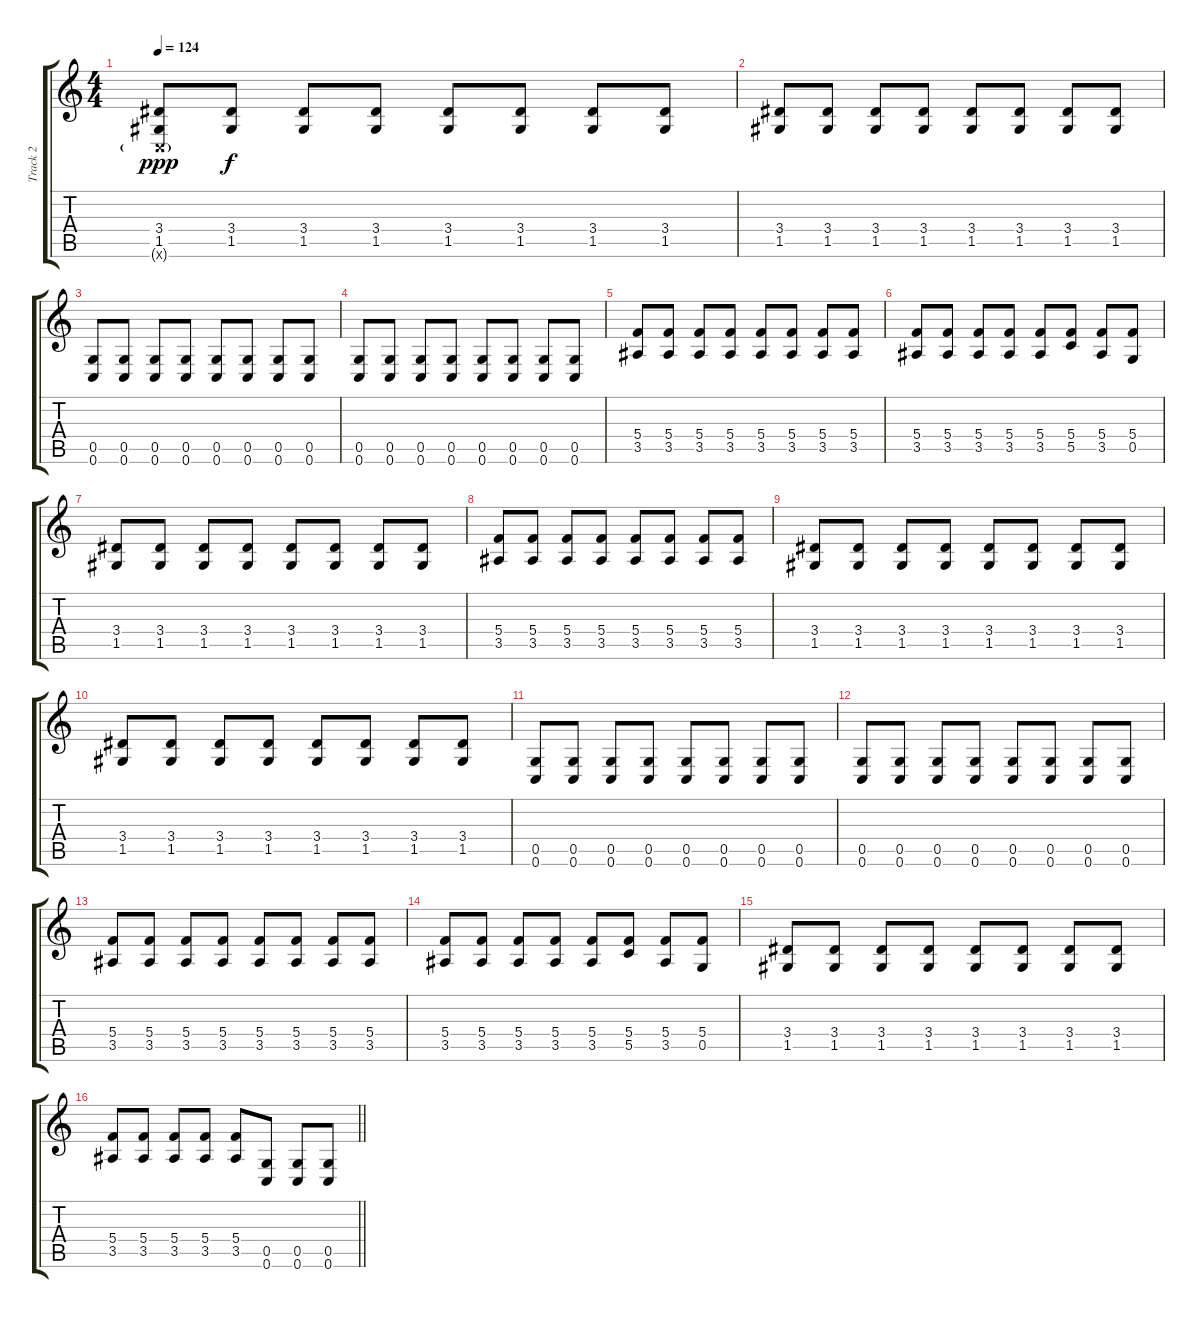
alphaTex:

\track ("Track 2" "Track 2") {instrument distortionguitar}
\staff {score tabs}
\tuning (D4 A3 F3 C3 G2 C2) {hide}
\ts (4 4)
\tempo 124
\clef g2
\ks c
(3.4 1.5 0.6{g x}).8{dy ppp} (3.4 1.5).8{dy f} (3.4 1.5).8 (3.4 1.5).8 (3.4 1.5).8 (3.4 1.5).8 (3.4 1.5).8 (3.4 1.5).8 |
(3.4 1.5).8 (3.4 1.5).8 (3.4 1.5).8 (3.4 1.5).8 (3.4 1.5).8 (3.4 1.5).8 (3.4 1.5).8 (3.4 1.5).8 |
(0.5 0.6).8 (0.5 0.6).8 (0.5 0.6).8 (0.5 0.6).8 (0.5 0.6).8 (0.5 0.6).8 (0.5 0.6).8 (0.5 0.6).8 |
(0.5 0.6).8 (0.5 0.6).8 (0.5 0.6).8 (0.5 0.6).8 (0.5 0.6).8 (0.5 0.6).8 (0.5 0.6).8 (0.5 0.6).8 |
(5.4 3.5).8 (5.4 3.5).8 (5.4 3.5).8 (5.4 3.5).8 (5.4 3.5).8 (5.4 3.5).8 (5.4 3.5).8 (5.4 3.5).8 |
(5.4 3.5).8 (5.4 3.5).8 (5.4 3.5).8 (5.4 3.5).8 (5.4 3.5).8 (5.4 5.5).8 (5.4 3.5).8 (5.4 0.5).8 |
(3.4 1.5).8 (3.4 1.5).8 (3.4 1.5).8 (3.4 1.5).8 (3.4 1.5).8 (3.4 1.5).8 (3.4 1.5).8 (3.4 1.5).8 |
(5.4 3.5).8 (5.4 3.5).8 (5.4 3.5).8 (5.4 3.5).8 (5.4 3.5).8 (5.4 3.5).8 (5.4 3.5).8 (5.4 3.5).8 |
(3.4 1.5).8 (3.4 1.5).8 (3.4 1.5).8 (3.4 1.5).8 (3.4 1.5).8 (3.4 1.5).8 (3.4 1.5).8 (3.4 1.5).8 |
(3.4 1.5).8 (3.4 1.5).8 (3.4 1.5).8 (3.4 1.5).8 (3.4 1.5).8 (3.4 1.5).8 (3.4 1.5).8 (3.4 1.5).8 |
(0.5 0.6).8 (0.5 0.6).8 (0.5 0.6).8 (0.5 0.6).8 (0.5 0.6).8 (0.5 0.6).8 (0.5 0.6).8 (0.5 0.6).8 |
(0.5 0.6).8 (0.5 0.6).8 (0.5 0.6).8 (0.5 0.6).8 (0.5 0.6).8 (0.5 0.6).8 (0.5 0.6).8 (0.5 0.6).8 |
(5.4 3.5).8 (5.4 3.5).8 (5.4 3.5).8 (5.4 3.5).8 (5.4 3.5).8 (5.4 3.5).8 (5.4 3.5).8 (5.4 3.5).8 |
(5.4 3.5).8 (5.4 3.5).8 (5.4 3.5).8 (5.4 3.5).8 (5.4 3.5).8 (5.4 5.5).8 (5.4 3.5).8 (5.4 0.5).8 |
(3.4 1.5).8 (3.4 1.5).8 (3.4 1.5).8 (3.4 1.5).8 (3.4 1.5).8 (3.4 1.5).8 (3.4 1.5).8 (3.4 1.5).8 |
\barLineRight lightlight
(5.4 3.5).8 (5.4 3.5).8 (5.4 3.5).8 (5.4 3.5).8 (5.4 3.5).8 (0.5 0.6).8 (0.5 0.6).8 (0.5 0.6).8
